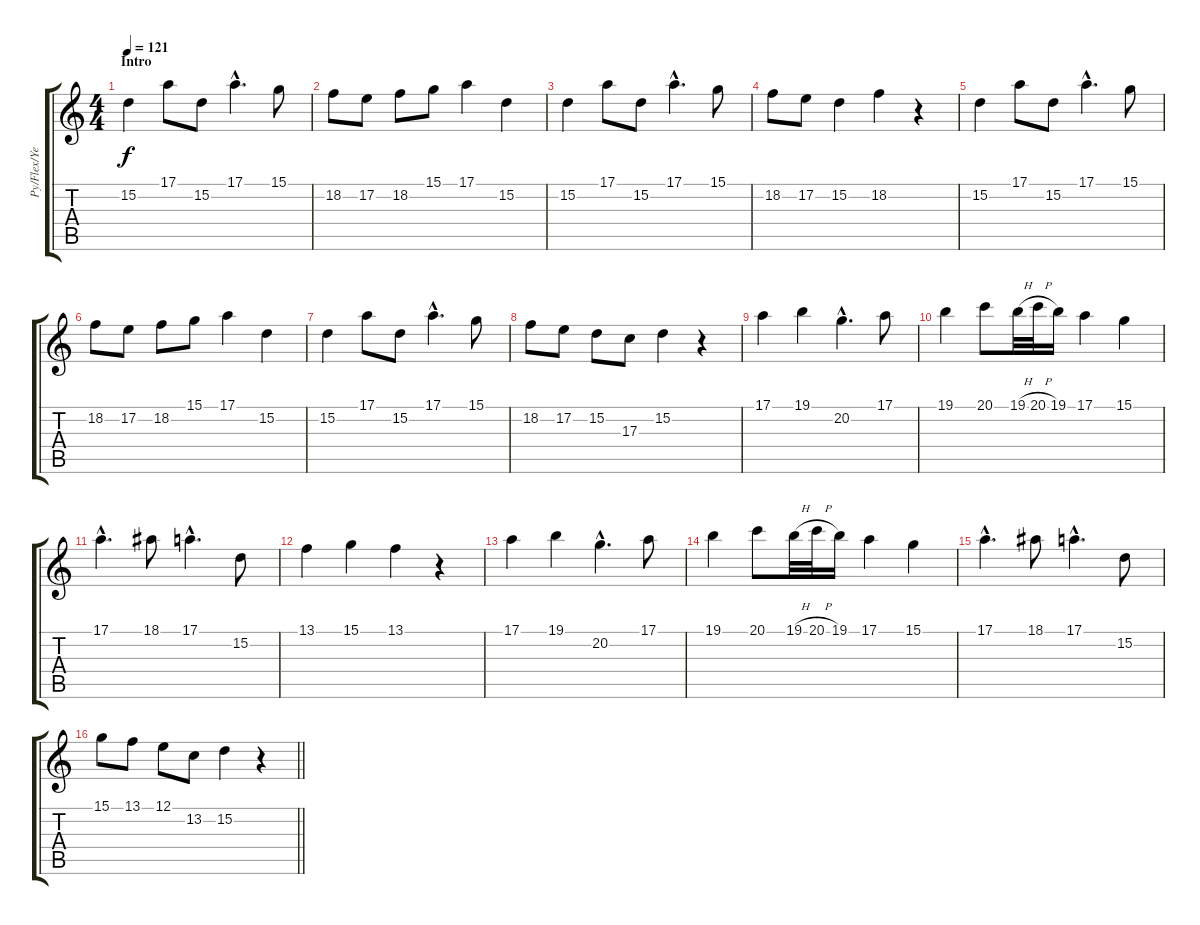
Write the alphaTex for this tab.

\track ("Py/Flex/Yellow" "Py/Flex/Ye") {instrument flute}
\staff {score tabs}
\tuning (E4 B3 G3 D3 A2 E2) {hide}
\ts (4 4)
\section ("" "Intro")
\tempo 121
\clef g2
\ks c
15.2.4{dy f instrument flute} 17.1.8 15.2.8 17.1{hac}.4{d} 15.1.8 |
18.2.8 17.2.8 18.2.8 15.1.8 17.1.4 15.2.4 |
15.2.4 17.1.8 15.2.8 17.1{hac}.4{d} 15.1.8 |
18.2.8 17.2.8 15.2.4 18.2.4 r.4 |
15.2.4 17.1.8 15.2.8 17.1{hac}.4{d} 15.1.8 |
18.2.8 17.2.8 18.2.8 15.1.8 17.1.4 15.2.4 |
15.2.4 17.1.8 15.2.8 17.1{hac}.4{d} 15.1.8 |
18.2.8 17.2.8 15.2.8 17.3.8 15.2.4 r.4 |
17.1.4 19.1.4 20.2{hac}.4{d} 17.1.8 |
19.1.4 20.1.8 19.1{h}.32 20.1{h}.32 19.1.16 17.1.4 15.1.4 |
17.1{hac}.4{d} 18.1.8 17.1{hac}.4{d} 15.2.8 |
13.1.4 15.1.4 13.1.4 r.4 |
17.1.4 19.1.4 20.2{hac}.4{d} 17.1.8 |
19.1.4 20.1.8 19.1{h}.32 20.1{h}.32 19.1.16 17.1.4 15.1.4 |
17.1{hac}.4{d} 18.1.8 17.1{hac}.4{d} 15.2.8 |
\barLineRight lightlight
15.1.8 13.1.8 12.1.8 13.2.8 15.2.4 r.4
